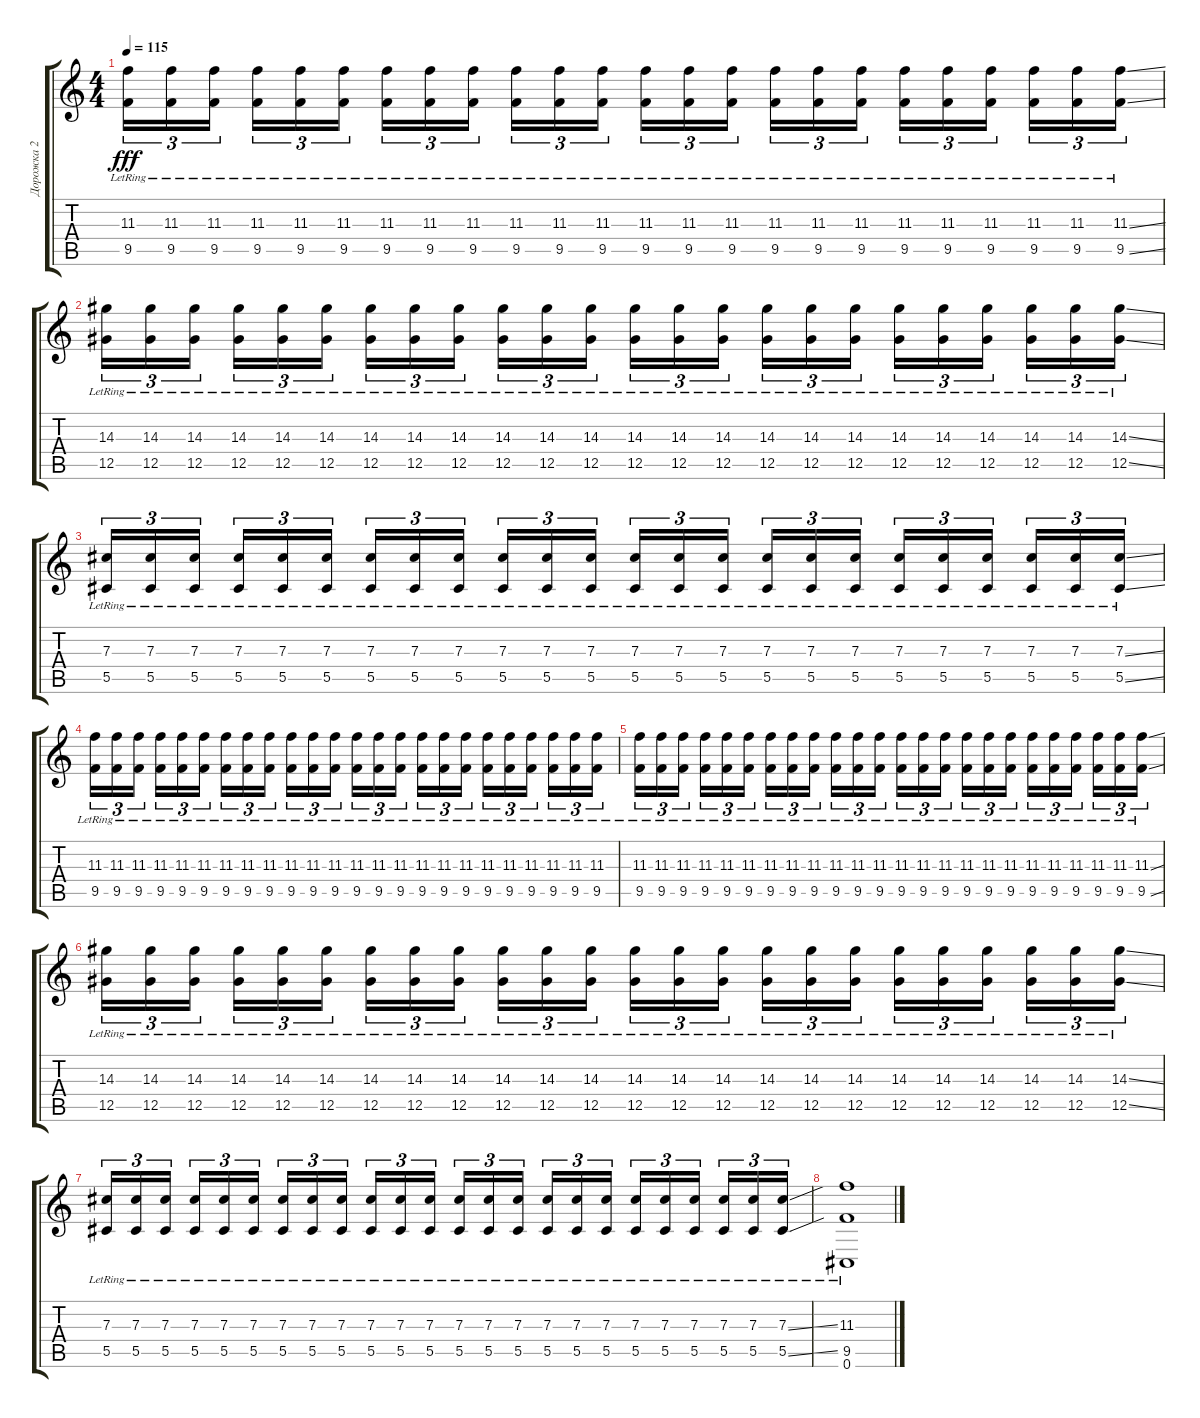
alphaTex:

\track ("Дорожка 2" "Дорожка 2") {instrument electricguitarmuted}
\staff {score tabs}
\tuning (Eb4 Bb3 Gb3 Db3 Ab2 Db2) {hide}
\ts (4 4)
\tempo 115
\clef g2
\ks c
(11.3{lr} 9.5{lr}).16{tu (3 2) dy fff} (11.3{lr} 9.5{lr}).16{tu (3 2)} (11.3{lr} 9.5{lr}).16{tu (3 2) beam splitsecondary} (11.3{lr} 9.5{lr}).16{tu (3 2)} (11.3{lr} 9.5{lr}).16{tu (3 2)} (11.3{lr} 9.5{lr}).16{tu (3 2)} (11.3{lr} 9.5{lr}).16{tu (3 2)} (11.3{lr} 9.5{lr}).16{tu (3 2)} (11.3{lr} 9.5{lr}).16{tu (3 2) beam splitsecondary} (11.3{lr} 9.5{lr}).16{tu (3 2)} (11.3{lr} 9.5{lr}).16{tu (3 2)} (11.3{lr} 9.5{lr}).16{tu (3 2)} (11.3{lr} 9.5{lr}).16{tu (3 2)} (11.3{lr} 9.5{lr}).16{tu (3 2)} (11.3{lr} 9.5{lr}).16{tu (3 2) beam splitsecondary} (11.3{lr} 9.5{lr}).16{tu (3 2)} (11.3{lr} 9.5{lr}).16{tu (3 2)} (11.3{lr} 9.5{lr}).16{tu (3 2)} (11.3{lr} 9.5{lr}).16{tu (3 2)} (11.3{lr} 9.5{lr}).16{tu (3 2)} (11.3{lr} 9.5{lr}).16{tu (3 2) beam splitsecondary} (11.3{lr} 9.5{lr}).16{tu (3 2)} (11.3{lr} 9.5{lr}).16{tu (3 2)} (11.3{ss lr} 9.5{ss lr}).16{tu (3 2)} |
(14.3{lr} 12.5{lr}).16{tu (3 2)} (14.3{lr} 12.5{lr}).16{tu (3 2)} (14.3{lr} 12.5{lr}).16{tu (3 2) beam splitsecondary} (14.3{lr} 12.5{lr}).16{tu (3 2)} (14.3{lr} 12.5{lr}).16{tu (3 2)} (14.3{lr} 12.5{lr}).16{tu (3 2)} (14.3{lr} 12.5{lr}).16{tu (3 2)} (14.3{lr} 12.5{lr}).16{tu (3 2)} (14.3{lr} 12.5{lr}).16{tu (3 2) beam splitsecondary} (14.3{lr} 12.5{lr}).16{tu (3 2)} (14.3{lr} 12.5{lr}).16{tu (3 2)} (14.3{lr} 12.5{lr}).16{tu (3 2)} (14.3{lr} 12.5{lr}).16{tu (3 2)} (14.3{lr} 12.5{lr}).16{tu (3 2)} (14.3{lr} 12.5{lr}).16{tu (3 2) beam splitsecondary} (14.3{lr} 12.5{lr}).16{tu (3 2)} (14.3{lr} 12.5{lr}).16{tu (3 2)} (14.3{lr} 12.5{lr}).16{tu (3 2)} (14.3{lr} 12.5{lr}).16{tu (3 2)} (14.3{lr} 12.5{lr}).16{tu (3 2)} (14.3{lr} 12.5{lr}).16{tu (3 2) beam splitsecondary} (14.3{lr} 12.5{lr}).16{tu (3 2)} (14.3{lr} 12.5{lr}).16{tu (3 2)} (14.3{ss lr} 12.5{ss lr}).16{tu (3 2)} |
(7.3{lr} 5.5{lr}).16{tu (3 2)} (7.3{lr} 5.5{lr}).16{tu (3 2)} (7.3{lr} 5.5{lr}).16{tu (3 2) beam splitsecondary} (7.3{lr} 5.5{lr}).16{tu (3 2)} (7.3{lr} 5.5{lr}).16{tu (3 2)} (7.3{lr} 5.5{lr}).16{tu (3 2)} (7.3{lr} 5.5{lr}).16{tu (3 2)} (7.3{lr} 5.5{lr}).16{tu (3 2)} (7.3{lr} 5.5{lr}).16{tu (3 2) beam splitsecondary} (7.3{lr} 5.5{lr}).16{tu (3 2)} (7.3{lr} 5.5{lr}).16{tu (3 2)} (7.3{lr} 5.5{lr}).16{tu (3 2)} (7.3{lr} 5.5{lr}).16{tu (3 2)} (7.3{lr} 5.5{lr}).16{tu (3 2)} (7.3{lr} 5.5{lr}).16{tu (3 2) beam splitsecondary} (7.3{lr} 5.5{lr}).16{tu (3 2)} (7.3{lr} 5.5{lr}).16{tu (3 2)} (7.3{lr} 5.5{lr}).16{tu (3 2)} (7.3{lr} 5.5{lr}).16{tu (3 2)} (7.3{lr} 5.5{lr}).16{tu (3 2)} (7.3{lr} 5.5{lr}).16{tu (3 2) beam splitsecondary} (7.3{lr} 5.5{lr}).16{tu (3 2)} (7.3{lr} 5.5{lr}).16{tu (3 2)} (7.3{ss lr} 5.5{ss lr}).16{tu (3 2)} |
(11.3{lr} 9.5{lr}).16{tu (3 2)} (11.3{lr} 9.5{lr}).16{tu (3 2)} (11.3{lr} 9.5{lr}).16{tu (3 2) beam splitsecondary} (11.3{lr} 9.5{lr}).16{tu (3 2)} (11.3{lr} 9.5{lr}).16{tu (3 2)} (11.3{lr} 9.5{lr}).16{tu (3 2)} (11.3{lr} 9.5{lr}).16{tu (3 2)} (11.3{lr} 9.5{lr}).16{tu (3 2)} (11.3{lr} 9.5{lr}).16{tu (3 2) beam splitsecondary} (11.3{lr} 9.5{lr}).16{tu (3 2)} (11.3{lr} 9.5{lr}).16{tu (3 2)} (11.3{lr} 9.5{lr}).16{tu (3 2)} (11.3{lr} 9.5{lr}).16{tu (3 2)} (11.3{lr} 9.5{lr}).16{tu (3 2)} (11.3{lr} 9.5{lr}).16{tu (3 2) beam splitsecondary} (11.3{lr} 9.5{lr}).16{tu (3 2)} (11.3{lr} 9.5{lr}).16{tu (3 2)} (11.3{lr} 9.5{lr}).16{tu (3 2)} (11.3{lr} 9.5{lr}).16{tu (3 2)} (11.3{lr} 9.5{lr}).16{tu (3 2)} (11.3{lr} 9.5{lr}).16{tu (3 2) beam splitsecondary} (11.3{lr} 9.5{lr}).16{tu (3 2)} (11.3{lr} 9.5{lr}).16{tu (3 2)} (11.3{lr} 9.5{lr}).16{tu (3 2)} |
(11.3{lr} 9.5{lr}).16{tu (3 2)} (11.3{lr} 9.5{lr}).16{tu (3 2)} (11.3{lr} 9.5{lr}).16{tu (3 2) beam splitsecondary} (11.3{lr} 9.5{lr}).16{tu (3 2)} (11.3{lr} 9.5{lr}).16{tu (3 2)} (11.3{lr} 9.5{lr}).16{tu (3 2)} (11.3{lr} 9.5{lr}).16{tu (3 2)} (11.3{lr} 9.5{lr}).16{tu (3 2)} (11.3{lr} 9.5{lr}).16{tu (3 2) beam splitsecondary} (11.3{lr} 9.5{lr}).16{tu (3 2)} (11.3{lr} 9.5{lr}).16{tu (3 2)} (11.3{lr} 9.5{lr}).16{tu (3 2)} (11.3{lr} 9.5{lr}).16{tu (3 2)} (11.3{lr} 9.5{lr}).16{tu (3 2)} (11.3{lr} 9.5{lr}).16{tu (3 2) beam splitsecondary} (11.3{lr} 9.5{lr}).16{tu (3 2)} (11.3{lr} 9.5{lr}).16{tu (3 2)} (11.3{lr} 9.5{lr}).16{tu (3 2)} (11.3{lr} 9.5{lr}).16{tu (3 2)} (11.3{lr} 9.5{lr}).16{tu (3 2)} (11.3{lr} 9.5{lr}).16{tu (3 2) beam splitsecondary} (11.3{lr} 9.5{lr}).16{tu (3 2)} (11.3{lr} 9.5{lr}).16{tu (3 2)} (11.3{ss lr} 9.5{ss lr}).16{tu (3 2)} |
(14.3{lr} 12.5{lr}).16{tu (3 2)} (14.3{lr} 12.5{lr}).16{tu (3 2)} (14.3{lr} 12.5{lr}).16{tu (3 2) beam splitsecondary} (14.3{lr} 12.5{lr}).16{tu (3 2)} (14.3{lr} 12.5{lr}).16{tu (3 2)} (14.3{lr} 12.5{lr}).16{tu (3 2)} (14.3{lr} 12.5{lr}).16{tu (3 2)} (14.3{lr} 12.5{lr}).16{tu (3 2)} (14.3{lr} 12.5{lr}).16{tu (3 2) beam splitsecondary} (14.3{lr} 12.5{lr}).16{tu (3 2)} (14.3{lr} 12.5{lr}).16{tu (3 2)} (14.3{lr} 12.5{lr}).16{tu (3 2)} (14.3{lr} 12.5{lr}).16{tu (3 2)} (14.3{lr} 12.5{lr}).16{tu (3 2)} (14.3{lr} 12.5{lr}).16{tu (3 2) beam splitsecondary} (14.3{lr} 12.5{lr}).16{tu (3 2)} (14.3{lr} 12.5{lr}).16{tu (3 2)} (14.3{lr} 12.5{lr}).16{tu (3 2)} (14.3{lr} 12.5{lr}).16{tu (3 2)} (14.3{lr} 12.5{lr}).16{tu (3 2)} (14.3{lr} 12.5{lr}).16{tu (3 2) beam splitsecondary} (14.3{lr} 12.5{lr}).16{tu (3 2)} (14.3{lr} 12.5{lr}).16{tu (3 2)} (14.3{ss lr} 12.5{ss lr}).16{tu (3 2)} |
(7.3{lr} 5.5{lr}).16{tu (3 2)} (7.3{lr} 5.5{lr}).16{tu (3 2)} (7.3{lr} 5.5{lr}).16{tu (3 2) beam splitsecondary} (7.3{lr} 5.5{lr}).16{tu (3 2)} (7.3{lr} 5.5{lr}).16{tu (3 2)} (7.3{lr} 5.5{lr}).16{tu (3 2)} (7.3{lr} 5.5{lr}).16{tu (3 2)} (7.3{lr} 5.5{lr}).16{tu (3 2)} (7.3{lr} 5.5{lr}).16{tu (3 2) beam splitsecondary} (7.3{lr} 5.5{lr}).16{tu (3 2)} (7.3{lr} 5.5{lr}).16{tu (3 2)} (7.3{lr} 5.5{lr}).16{tu (3 2)} (7.3{lr} 5.5{lr}).16{tu (3 2)} (7.3{lr} 5.5{lr}).16{tu (3 2)} (7.3{lr} 5.5{lr}).16{tu (3 2) beam splitsecondary} (7.3{lr} 5.5{lr}).16{tu (3 2)} (7.3{lr} 5.5{lr}).16{tu (3 2)} (7.3{lr} 5.5{lr}).16{tu (3 2)} (7.3{lr} 5.5{lr}).16{tu (3 2)} (7.3{lr} 5.5{lr}).16{tu (3 2)} (7.3{lr} 5.5{lr}).16{tu (3 2) beam splitsecondary} (7.3{lr} 5.5{lr}).16{tu (3 2)} (7.3{lr} 5.5{lr}).16{tu (3 2)} (7.3{ss lr} 5.5{ss lr}).16{tu (3 2)} |
(11.3{lr} 9.5{lr} 0.6{lr}).1
